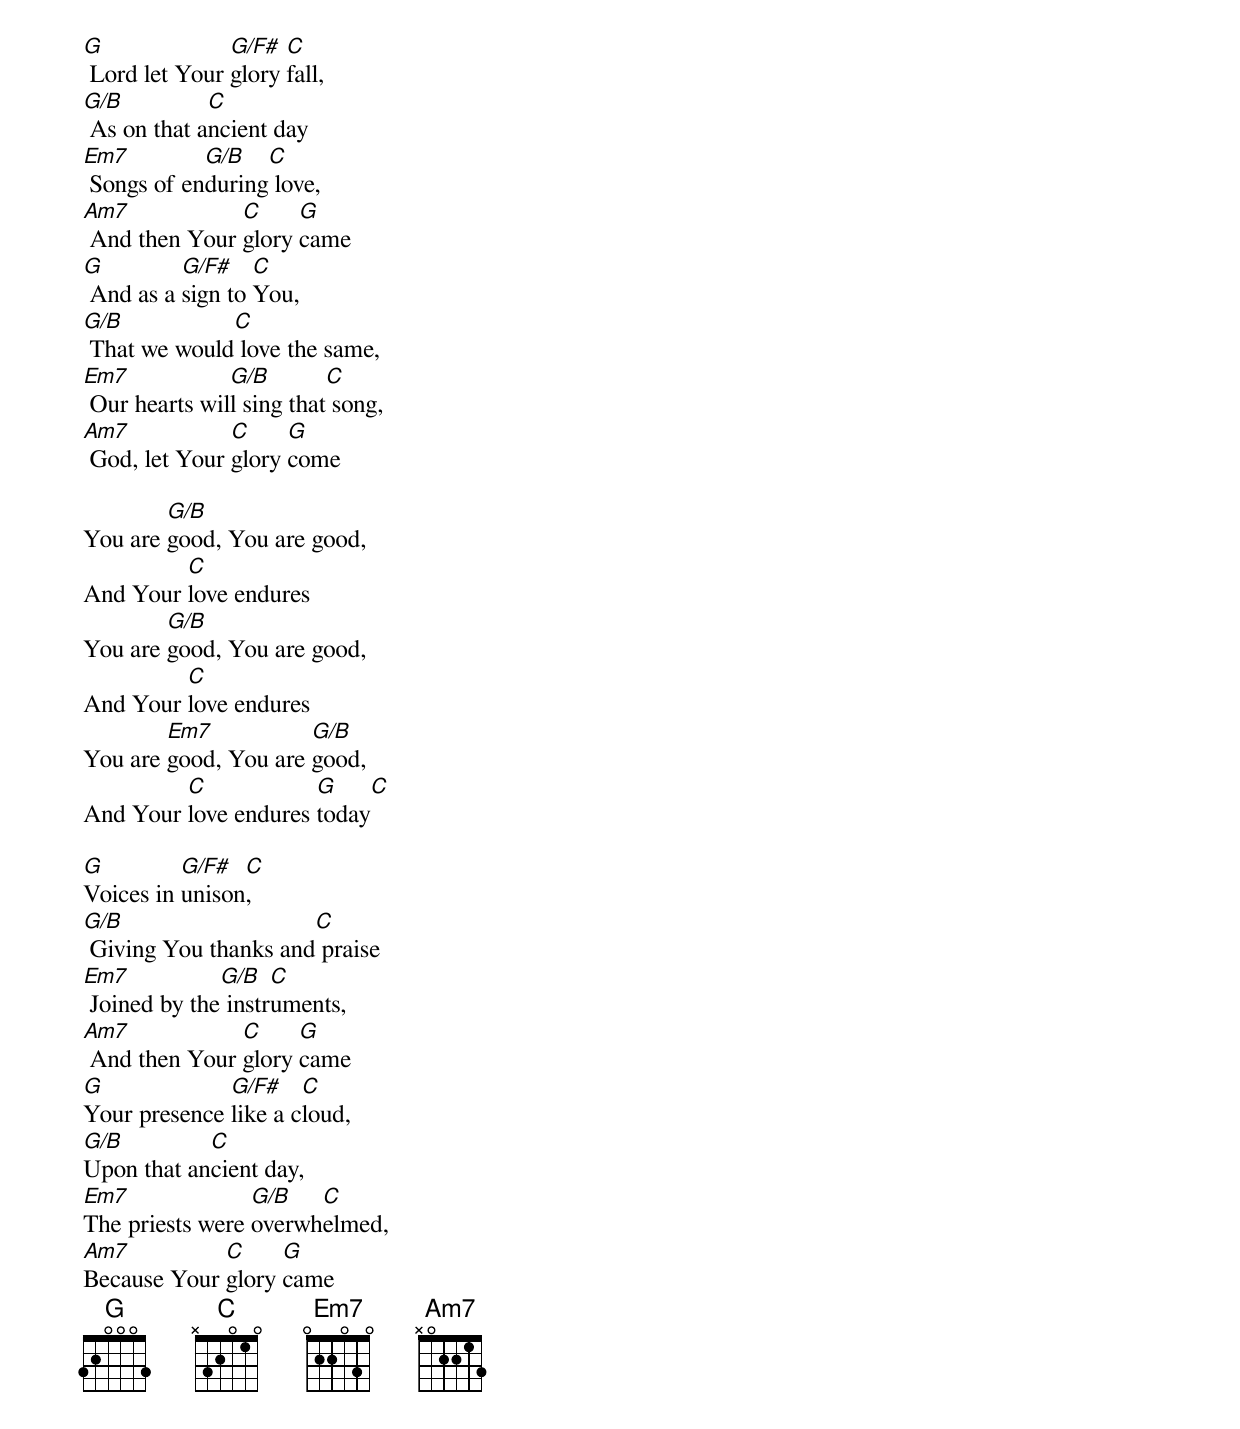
G              G/F#  C
 Lord let Your glory fall,
G/B          C
 As on that ancient day
Em7         G/B   C
 Songs of enduring love,
Am7            C     G
 And then Your glory came
G         G/F#    C
 And as a sign to You,
G/B           C
 That we would love the same,
Em7            G/B        C
 Our hearts will sing that song,
Am7            C     G
 God, let Your glory come

        G/B
You are good, You are good,
         C
And Your love endures
        G/B
You are good, You are good,
         C
And Your love endures
        Em7           G/B
You are good, You are good,
         C            G     C
And Your love endures today

G         G/F#  C
Voices in unison,
G/B                   C
 Giving You thanks and praise
Em7           G/B   C
 Joined by the instruments,
Am7            C     G
 And then Your glory came
G             G/F#    C
Your presence like a cloud,
G/B         C
Upon that ancient day,
Em7              G/B   C
The priests were overwhelmed,
Am7          C     G
Because Your glory came
